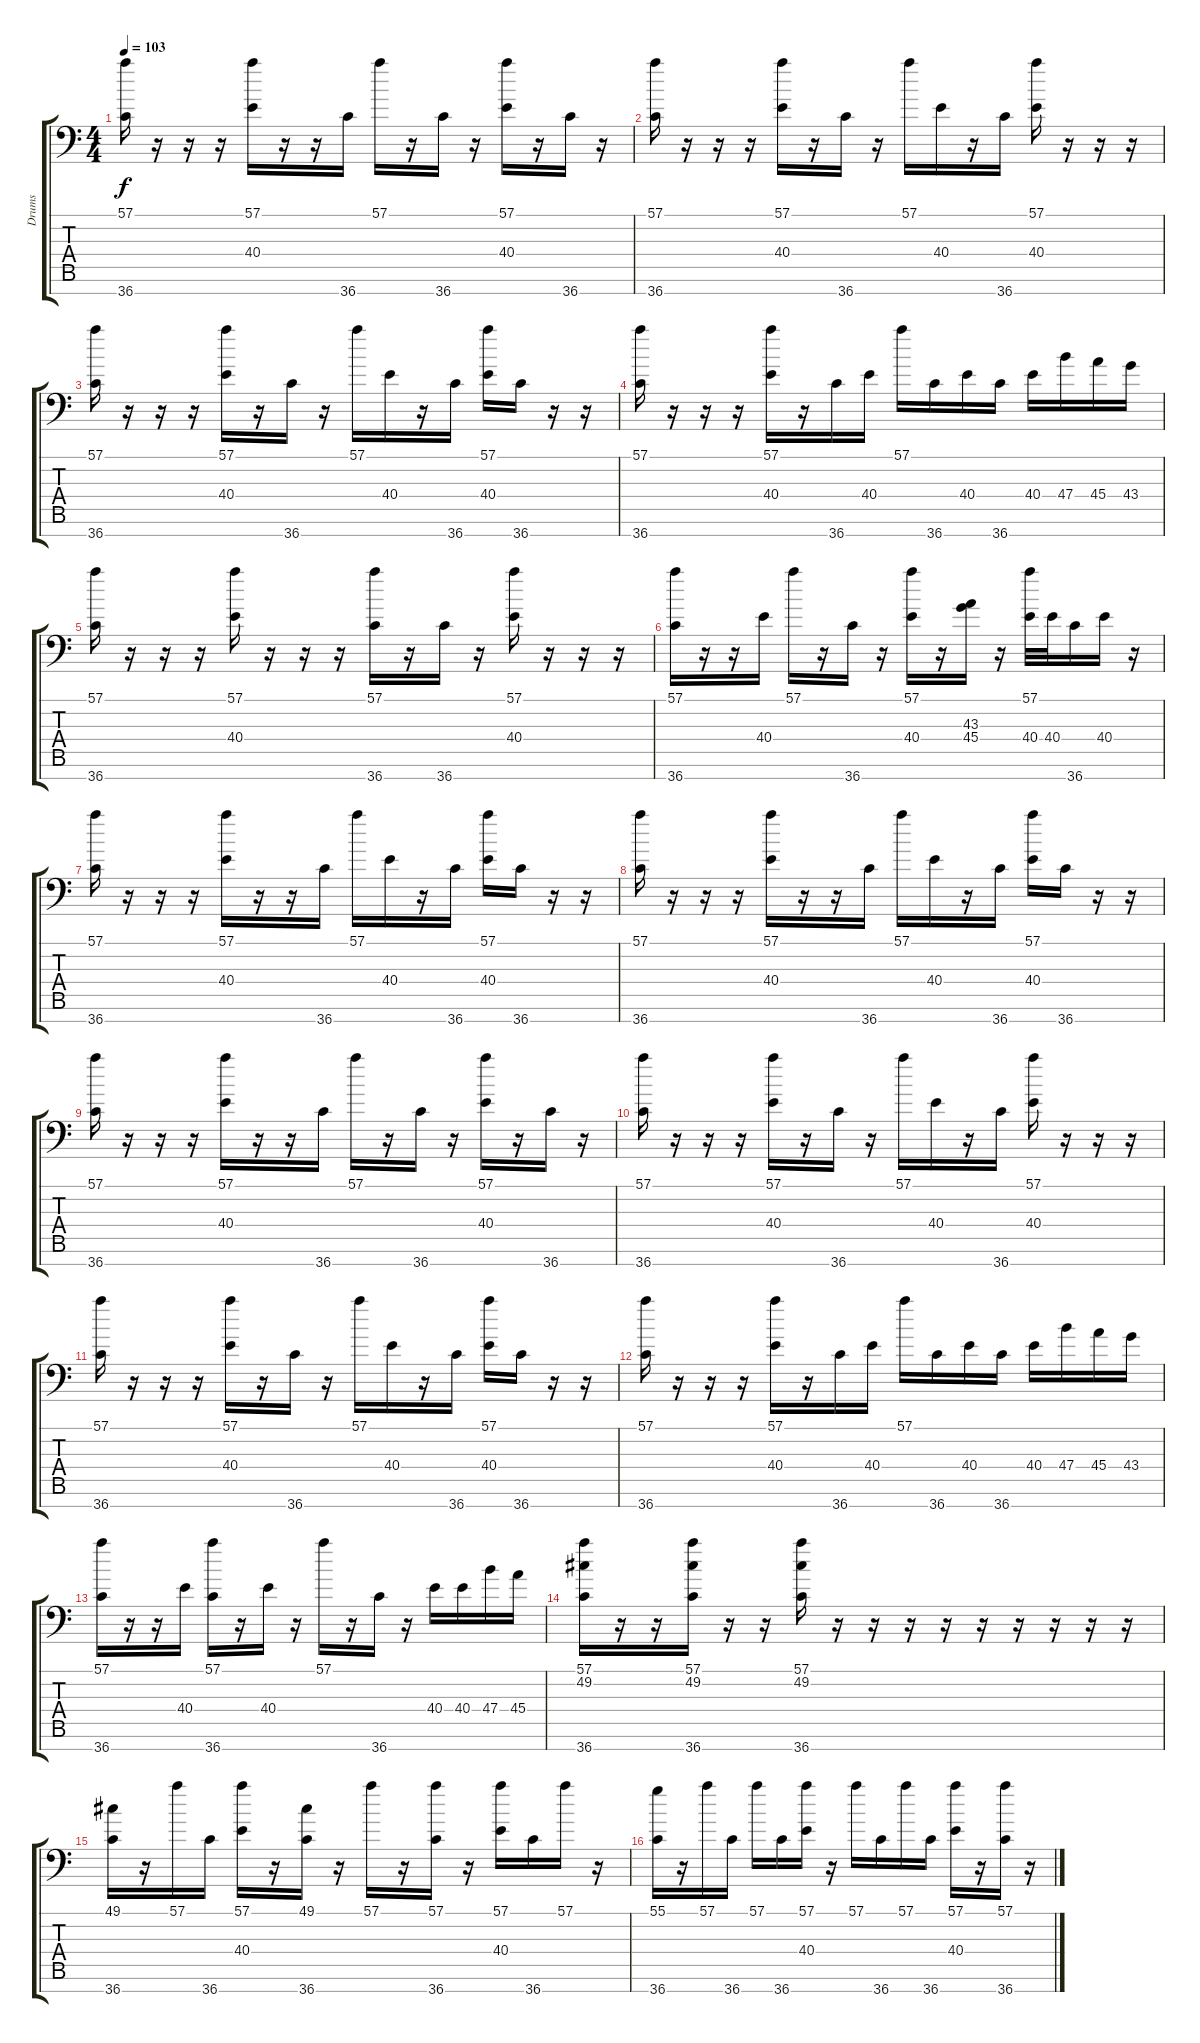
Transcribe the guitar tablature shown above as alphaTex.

\track ("Drums" "Drums") {instrument acousticgrandpiano}
\staff {score tabs}
\tuning (C-1 C-1 C-1 C-1 C-1 C-1 C-1) {hide}
\ts (4 4)
\tempo 103
\clef f4
\ks c
(57.1 36.7).16{dy f} r.16 r.16 r.16 (57.1 40.4).16 r.16 r.16 36.7.16 57.1.16 r.16 36.7.16 r.16 (57.1 40.4).16 r.16 36.7.16 r.16 |
(57.1 36.7).16 r.16 r.16 r.16 (57.1 40.4).16 r.16 36.7.16 r.16 57.1.16 40.4.16 r.16 36.7.16 (57.1 40.4).16 r.16 r.16 r.16 |
(57.1 36.7).16 r.16 r.16 r.16 (57.1 40.4).16 r.16 36.7.16 r.16 57.1.16 40.4.16 r.16 36.7.16 (57.1 40.4).16 36.7.16 r.16 r.16 |
(57.1 36.7).16 r.16 r.16 r.16 (57.1 40.4).16 r.16 36.7.16 40.4.16 57.1.16 36.7.16 40.4.16 36.7.16 40.4.16 47.4.16 45.4.16 43.4.16 |
(57.1 36.7).16 r.16 r.16 r.16 (57.1 40.4).16 r.16 r.16 r.16 (57.1 36.7).16 r.16 36.7.16 r.16 (57.1 40.4).16 r.16 r.16 r.16 |
(57.1 36.7).16 r.16 r.16 40.4.16 57.1.16 r.16 36.7.16 r.16 (57.1 40.4).16 r.16 (43.3 45.4).16 r.16 (57.1 40.4).32 40.4.32 36.7.16 40.4.16 r.16 |
(57.1 36.7).16 r.16 r.16 r.16 (57.1 40.4).16 r.16 r.16 36.7.16 57.1.16 40.4.16 r.16 36.7.16 (57.1 40.4).16 36.7.16 r.16 r.16 |
(57.1 36.7).16 r.16 r.16 r.16 (57.1 40.4).16 r.16 r.16 36.7.16 57.1.16 40.4.16 r.16 36.7.16 (57.1 40.4).16 36.7.16 r.16 r.16 |
(57.1 36.7).16 r.16 r.16 r.16 (57.1 40.4).16 r.16 r.16 36.7.16 57.1.16 r.16 36.7.16 r.16 (57.1 40.4).16 r.16 36.7.16 r.16 |
(57.1 36.7).16 r.16 r.16 r.16 (57.1 40.4).16 r.16 36.7.16 r.16 57.1.16 40.4.16 r.16 36.7.16 (57.1 40.4).16 r.16 r.16 r.16 |
(57.1 36.7).16 r.16 r.16 r.16 (57.1 40.4).16 r.16 36.7.16 r.16 57.1.16 40.4.16 r.16 36.7.16 (57.1 40.4).16 36.7.16 r.16 r.16 |
(57.1 36.7).16 r.16 r.16 r.16 (57.1 40.4).16 r.16 36.7.16 40.4.16 57.1.16 36.7.16 40.4.16 36.7.16 40.4.16 47.4.16 45.4.16 43.4.16 |
(57.1 36.7).16 r.16 r.16 40.4.16 (57.1 36.7).16 r.16 40.4.16 r.16 57.1.16 r.16 36.7.16 r.16 40.4.16 40.4.16 47.4.16 45.4.16 |
(57.1 49.2 36.7).16 r.16 r.16 (57.1 49.2 36.7).16 r.16 r.16 (57.1 49.2 36.7).16 r.16 r.16 r.16 r.16 r.16 r.16 r.16 r.16 r.16 |
(49.1 36.7).16 r.16 57.1.16 36.7.16 (57.1 40.4).16 r.16 (49.1 36.7).16 r.16 57.1.16 r.16 (57.1 36.7).16 r.16 (57.1 40.4).16 36.7.16 57.1.16 r.16 |
(55.1 36.7).16 r.16 57.1.16 36.7.16 57.1.16 36.7.16 (57.1 40.4).16 r.16 57.1.16 36.7.16 57.1.16 36.7.16 (57.1 40.4).16 r.16 (57.1 36.7).16 r.16
